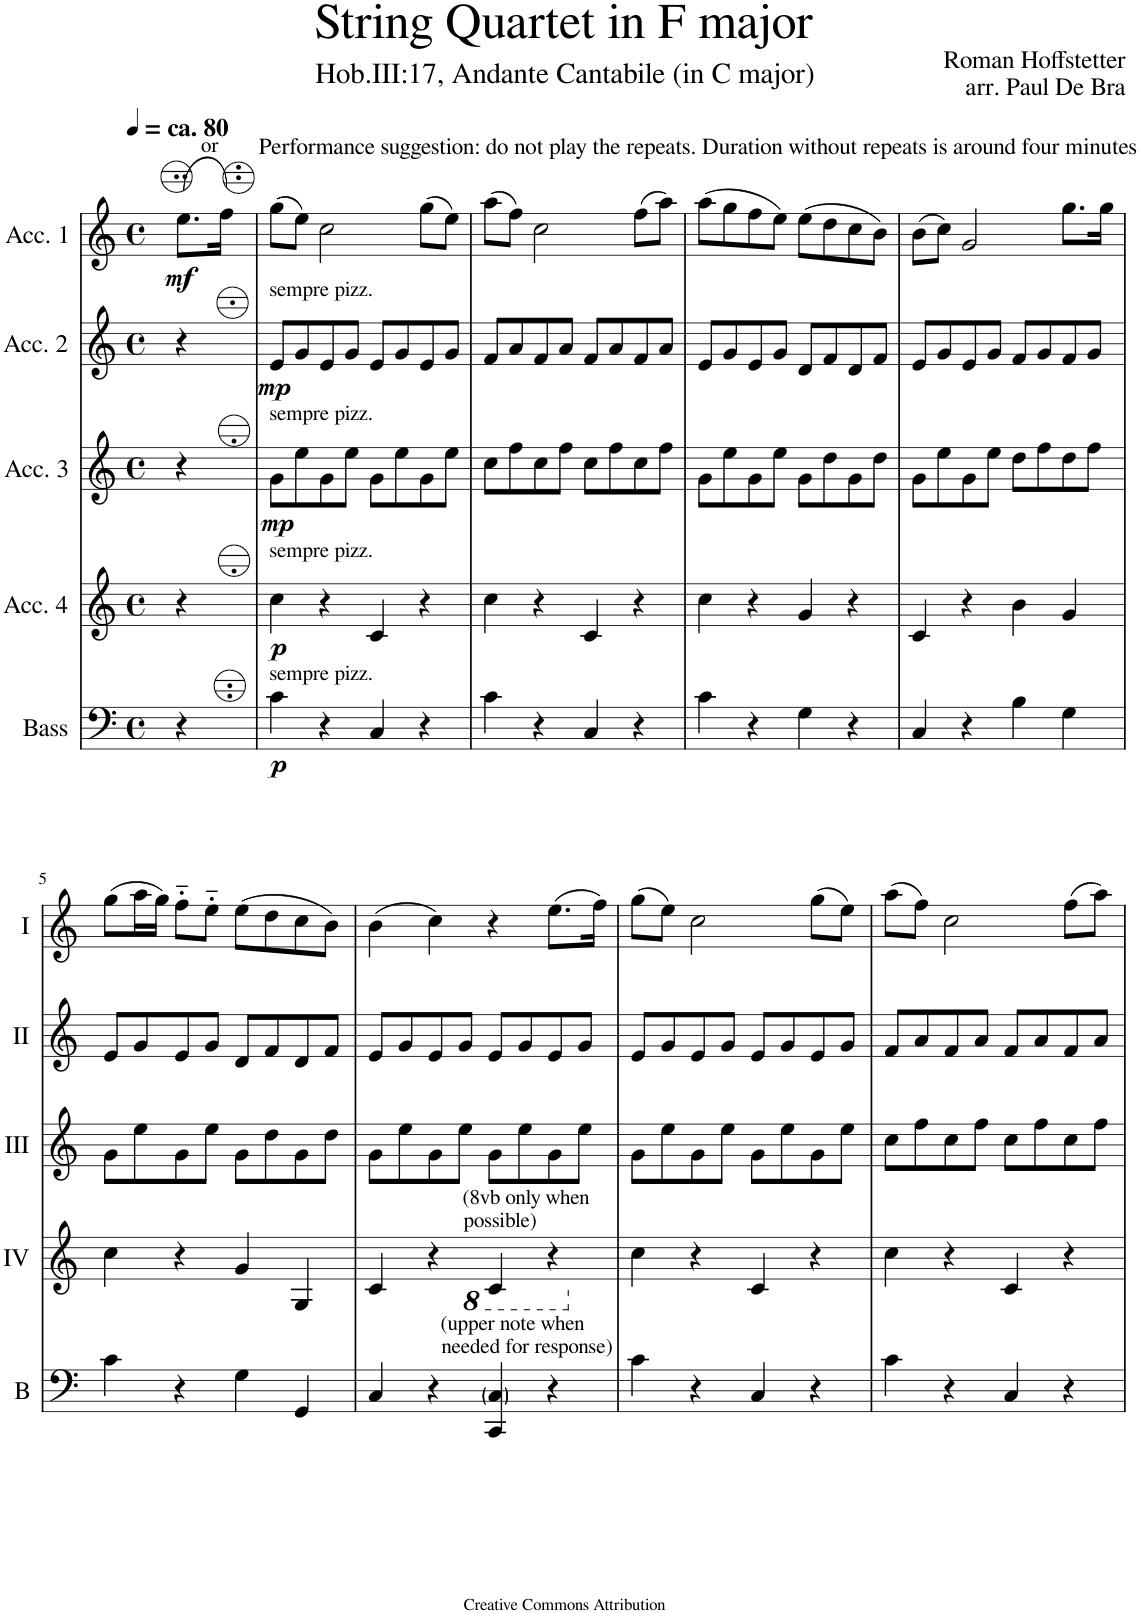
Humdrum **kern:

**kern	**dynam	**kern	**dynam	**kern	**dynam	**kern	**dynam	**kern	**dynam
*part5	*part5	*part4	*part4	*part3	*part3	*part2	*part2	*part1	*part1
*staff5	*staff5	*staff4	*staff4	*staff3	*staff3	*staff2	*staff2	*staff1	*staff1
*I"Bass	*	*I"Acc. 4	*	*I"Acc. 3	*	*I"Acc. 2	*	*I"Acc. 1	*
*I'B	*	*	*	*	*	*	*	*	*
*clefF4	*	*clefG2	*	*clefG2	*	*clefG2	*	*clefG2	*
*Trd7c12	*	*Trd7c12	*	*Trd7c12	*	*	*	*	*
*k[]	*	*k[]	*	*k[]	*	*k[]	*	*k[]	*
*M4/4	*	*M4/4	*	*M4/4	*	*M4/4	*	*M4/4	*
*met(c)	*	*met(c)	*	*met(c)	*	*met(c)	*	*met(c)	*
=	=	=	=	=	=	=	=	=	=
!	!	!	!	!	!	!	!	!LO:TX:a:B:t=ca. 80	!
!	!	!	!	!	!	!	!	!LO:TX:a:t=or	!
!	!	!	!	!	!	!	!	!	!LO:DY:b
4r	.	4r	.	4r	.	4r	.	(8.ee\L	mf
.	.	.	.	.	.	.	.	16ff\Jk)	.
=1	=1	=1	=1	=1	=1	=1	=1	=1	=1
!	!	!	!	!	!	!	!	!LO:TX:a:t=Performance suggestion&colon; do not play the repeats. Duration without repeats is around four minutes	!
!	!	!	!	!	!	!LO:TX:a:t=sempre pizz.	!	!	!
!	!	!	!	!LO:TX:a:t=sempre pizz.	!	!	!	!	!
!	!	!LO:TX:a:t=sempre pizz.	!	!	!	!	!	!	!
!LO:TX:a:t=sempre pizz.	!	!	!	!	!	!	!	!	!
!	!LO:DY:b	!	!LO:DY:b	!	!LO:DY:b	!	!LO:DY:b	!	!
4c\	p	4cc\	p	8g\L	mp	8e/L	mp	(8gg\L	.
.	.	.	.	8ee\	.	8g/	.	8ee\J)	.
4r	.	4r	.	8g\	.	8e/	.	2cc\	.
.	.	.	.	8ee\J	.	8g/J	.	.	.
4C/	.	4c/	.	8g\L	.	8e/L	.	.	.
.	.	.	.	8ee\	.	8g/	.	.	.
4r	.	4r	.	8g\	.	8e/	.	(8gg\L	.
.	.	.	.	8ee\J	.	8g/J	.	8ee\J)	.
=2	=2	=2	=2	=2	=2	=2	=2	=2	=2
4c\	.	4cc\	.	8cc\L	.	8f/L	.	(8aa\L	.
.	.	.	.	8ff\	.	8a/	.	8ff\J)	.
4r	.	4r	.	8cc\	.	8f/	.	2cc\	.
.	.	.	.	8ff\J	.	8a/J	.	.	.
4C/	.	4c/	.	8cc\L	.	8f/L	.	.	.
.	.	.	.	8ff\	.	8a/	.	.	.
4r	.	4r	.	8cc\	.	8f/	.	(8ff\L	.
.	.	.	.	8ff\J	.	8a/J	.	8aa\J)	.
=3	=3	=3	=3	=3	=3	=3	=3	=3	=3
4c\	.	4cc\	.	8g\L	.	8e/L	.	(8aa\L	.
.	.	.	.	8ee\	.	8g/	.	8gg\	.
4r	.	4r	.	8g\	.	8e/	.	8ff\	.
.	.	.	.	8ee\J	.	8g/J	.	8ee\J)	.
4G\	.	4g/	.	8g\L	.	8d/L	.	(8ee\L	.
.	.	.	.	8dd\	.	8f/	.	8dd\	.
4r	.	4r	.	8g\	.	8d/	.	8cc\	.
.	.	.	.	8dd\J	.	8f/J	.	8b\J)	.
=4	=4	=4	=4	=4	=4	=4	=4	=4	=4
4C/	.	4c/	.	8g\L	.	8e/L	.	(8b\L	.
.	.	.	.	8ee\	.	8g/	.	8cc\J)	.
4r	.	4r	.	8g\	.	8e/	.	2g/	.
.	.	.	.	8ee\J	.	8g/J	.	.	.
4B\	.	4b\	.	8dd\L	.	8f/L	.	.	.
.	.	.	.	8ff\	.	8g/	.	.	.
4G\	.	4g/	.	8dd\	.	8f/	.	8.gg\L	.
.	.	.	.	8ff\J	.	8g/J	.	.	.
.	.	.	.	.	.	.	.	16gg\Jk	.
!!LO:LB:g=z
=5	=5	=5	=5	=5	=5	=5	=5	=5	=5
4c\	.	4cc\	.	8g\L	.	8e/L	.	(8gg\L	.
.	.	.	.	8ee\	.	8g/	.	16aa\L	.
.	.	.	.	.	.	.	.	16gg\JJ)	.
4r	.	4r	.	8g\	.	8e/	.	8ff'~\L	.
.	.	.	.	8ee\J	.	8g/J	.	8ee'~\J	.
4G\	.	4g/	.	8g\L	.	8d/L	.	(8ee\L	.
.	.	.	.	8dd\	.	8f/	.	8dd\	.
4GG/	.	4G/	.	8g\	.	8d/	.	8cc\	.
.	.	.	.	8dd\J	.	8f/J	.	8b\J)	.
=6	=6	=6	=6	=6	=6	=6	=6	=6	=6
4C/	.	4c/	.	8g\L	.	8e/L	.	(4b\	.
.	.	.	.	8ee\	.	8g/	.	.	.
4r	.	4r	.	8g\	.	8e/	.	4cc\)	.
.	.	.	.	8ee\J	.	8g/J	.	.	.
*	*	*8ba	*	*	*	*	*	*	*
!	!	!LO:TX:a:t=(8vb only when	!	!	!	!	!	!	!
!	!	!LO:TX:a:t=possible)	!	!	!	!	!	!	!
!LO:TX:a:t=(upper note when	!	!	!	!	!	!	!	!	!
!LO:TX:a:t=needed for response)	!	!	!	!	!	!	!	!	!
4CC/ 4C/	.	4C/	.	8g\L	.	8e/L	.	4r	.
.	.	.	.	8ee\	.	8g/	.	.	.
4r	.	4r	.	8g\	.	8e/	.	(8.ee\L	.
.	.	.	.	8ee\J	.	8g/J	.	.	.
.	.	.	.	.	.	.	.	16ff\Jk)	.
=7	=7	=7	=7	=7	=7	=7	=7	=7	=7
*	*	*X8ba	*	*	*	*	*	*	*
4c\	.	4cc\	.	8g\L	.	8e/L	.	(8gg\L	.
.	.	.	.	8ee\	.	8g/	.	8ee\J)	.
4r	.	4r	.	8g\	.	8e/	.	2cc\	.
.	.	.	.	8ee\J	.	8g/J	.	.	.
4C/	.	4c/	.	8g\L	.	8e/L	.	.	.
.	.	.	.	8ee\	.	8g/	.	.	.
4r	.	4r	.	8g\	.	8e/	.	(8gg\L	.
.	.	.	.	8ee\J	.	8g/J	.	8ee\J)	.
=8	=8	=8	=8	=8	=8	=8	=8	=8	=8
4c\	.	4cc\	.	8cc\L	.	8f/L	.	(8aa\L	.
.	.	.	.	8ff\	.	8a/	.	8ff\J)	.
4r	.	4r	.	8cc\	.	8f/	.	2cc\	.
.	.	.	.	8ff\J	.	8a/J	.	.	.
4C/	.	4c/	.	8cc\L	.	8f/L	.	.	.
.	.	.	.	8ff\	.	8a/	.	.	.
4r	.	4r	.	8cc\	.	8f/	.	(8ff\L	.
.	.	.	.	8ff\J	.	8a/J	.	8aa\J)	.
=	=	=	=	=	=	=	=	=	=
*-	*-	*-	*-	*-	*-	*-	*-	*-	*-
